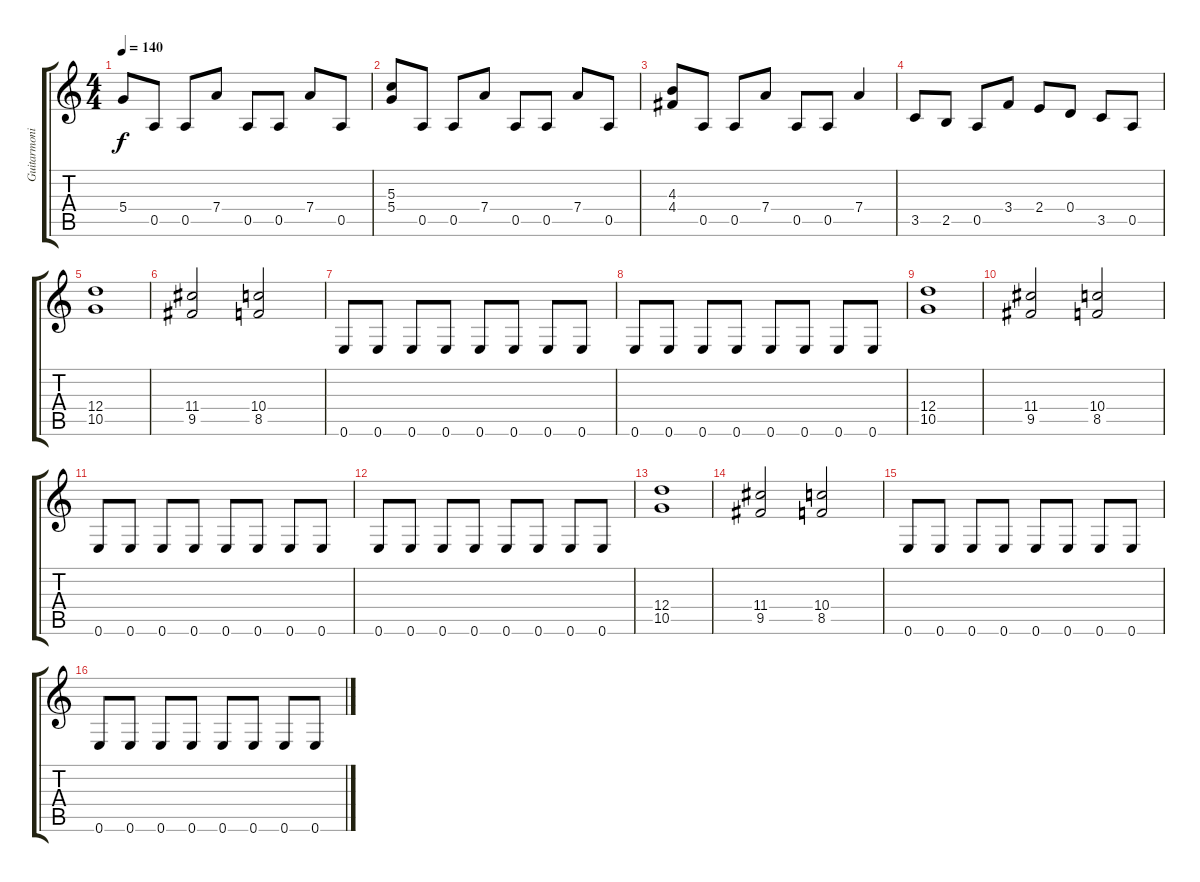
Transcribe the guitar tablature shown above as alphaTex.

\track ("Guitarmonics" "Guitarmoni") {instrument overdrivenguitar}
\staff {score tabs}
\tuning (E4 B3 G3 D3 A2 E2) {hide}
\ts (4 4)
\tempo 140
\clef g2
\ks c
5.4.8{dy f} 0.5.8 0.5.8 7.4.8 0.5.8 0.5.8 7.4.8 0.5.8 |
(5.3 5.4).8 0.5.8 0.5.8 7.4.8 0.5.8 0.5.8 7.4.8 0.5.8 |
(4.3 4.4).8 0.5.8 0.5.8 7.4.8 0.5.8 0.5.8 7.4.4 |
3.5.8 2.5.8 0.5.8 3.4.8 2.4.8 0.4.8 3.5.8 0.5.8 |
(12.4 10.5).1 |
(11.4 9.5).2 (10.4 8.5).2 |
0.6.8 0.6.8 0.6.8 0.6.8 0.6.8 0.6.8 0.6.8 0.6.8 |
0.6.8 0.6.8 0.6.8 0.6.8 0.6.8 0.6.8 0.6.8 0.6.8 |
(12.4 10.5).1 |
(11.4 9.5).2 (10.4 8.5).2 |
0.6.8 0.6.8 0.6.8 0.6.8 0.6.8 0.6.8 0.6.8 0.6.8 |
0.6.8 0.6.8 0.6.8 0.6.8 0.6.8 0.6.8 0.6.8 0.6.8 |
(12.4 10.5).1 |
(11.4 9.5).2 (10.4 8.5).2 |
0.6.8 0.6.8 0.6.8 0.6.8 0.6.8 0.6.8 0.6.8 0.6.8 |
0.6.8 0.6.8 0.6.8 0.6.8 0.6.8 0.6.8 0.6.8 0.6.8
